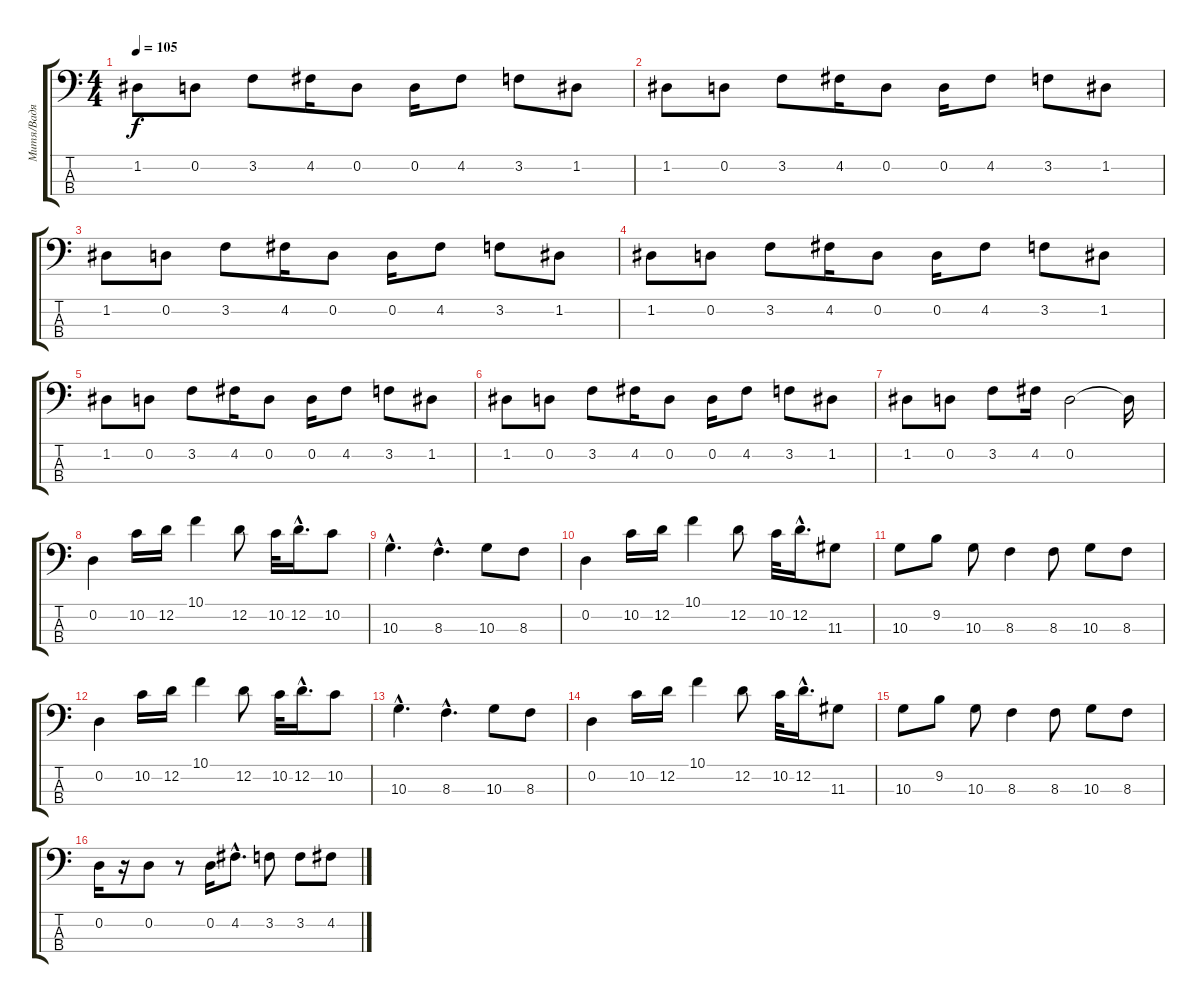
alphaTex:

\track ("Митя/Вадя" "Митя/Вадя") {instrument electricbasspick}
\staff {score tabs}
\tuning (G2 D2 A1 E1) {hide}
\ts (4 4)
\tempo 105
\clef f4
\ks c
1.2.8{dy f} 0.2.8 3.2.8 4.2.16 0.2.8 0.2.16 4.2.8 3.2.8 1.2.8 |
1.2.8 0.2.8 3.2.8 4.2.16 0.2.8 0.2.16 4.2.8 3.2.8 1.2.8 |
1.2.8 0.2.8 3.2.8 4.2.16 0.2.8 0.2.16 4.2.8 3.2.8 1.2.8 |
1.2.8 0.2.8 3.2.8 4.2.16 0.2.8 0.2.16 4.2.8 3.2.8 1.2.8 |
1.2.8 0.2.8 3.2.8 4.2.16 0.2.8 0.2.16 4.2.8 3.2.8 1.2.8 |
1.2.8 0.2.8 3.2.8 4.2.16 0.2.8 0.2.16 4.2.8 3.2.8 1.2.8 |
1.2.8 0.2.8 3.2.8 4.2.16 0.2.2 0.2{t}.16 |
0.2.4 10.2.16 12.2.16 10.1.4 12.2.8 10.2.32 12.2{hac}.16{d} 10.2.8 |
10.3{hac}.4{d} 8.3{hac}.4{d} 10.3.8 8.3.8 |
0.2.4 10.2.16 12.2.16 10.1.4 12.2.8 10.2.32 12.2{hac}.16{d} 11.3.8 |
10.3.8 9.2.8 10.3.8 8.3.4 8.3.8 10.3.8 8.3.8 |
0.2.4 10.2.16 12.2.16 10.1.4 12.2.8 10.2.32 12.2{hac}.16{d} 10.2.8 |
10.3{hac}.4{d} 8.3{hac}.4{d} 10.3.8 8.3.8 |
0.2.4 10.2.16 12.2.16 10.1.4 12.2.8 10.2.32 12.2{hac}.16{d} 11.3.8 |
10.3.8 9.2.8 10.3.8 8.3.4 8.3.8 10.3.8 8.3.8 |
0.2.16 r.16 0.2.8 r.8 0.2.16 4.2{hac}.8{d} 3.2.8 3.2.8 4.2.8
